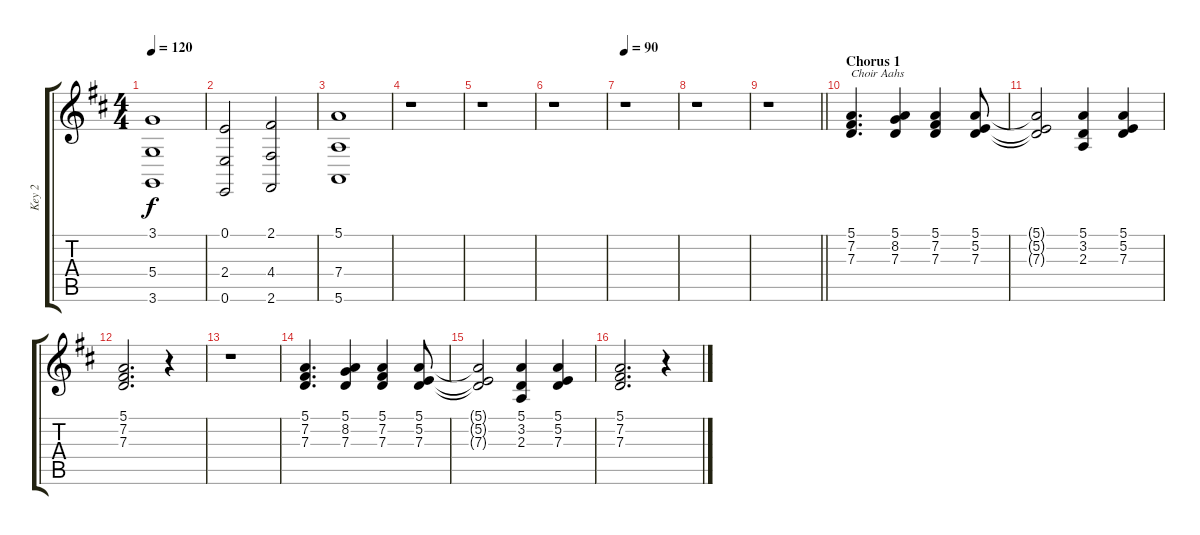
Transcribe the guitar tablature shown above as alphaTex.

\track ("Key 2" "Key 2") {instrument choiraahs}
\staff {score tabs}
\tuning (E4 B3 G3 D3 A2 E2) {hide}
\ts (4 4)
\tempo 120
\clef g2
\ks d
(3.1 5.4 3.6).1{dy f} |
(0.1 2.4 0.6).2{instrument stringensemble1} (2.1 4.4 2.6).2 |
(5.1 7.4 5.6).1 |
r.1 |
r.1 |
r.1 |
\tempo 90
r.1 |
r.1 |
\barLineRight lightlight
r.1 |
\section ("" "Chorus 1")
(5.1 7.2 7.3).4{d txt "Choir Aahs" volume 7} (5.1 8.2 7.3).4 (5.1 7.2 7.3).4 (5.1 5.2 7.3).8 |
(5.1{t} 5.2{t} 7.3{t}).2 (5.1 3.2 2.3).4 (5.1 5.2 7.3).4 |
(5.1 7.2 7.3).2{d} r.4 |
r.1 |
(5.1 7.2 7.3).4{d} (5.1 8.2 7.3).4 (5.1 7.2 7.3).4 (5.1 5.2 7.3).8 |
(5.1{t} 5.2{t} 7.3{t}).2 (5.1 3.2 2.3).4 (5.1 5.2 7.3).4 |
(5.1 7.2 7.3).2{d} r.4
